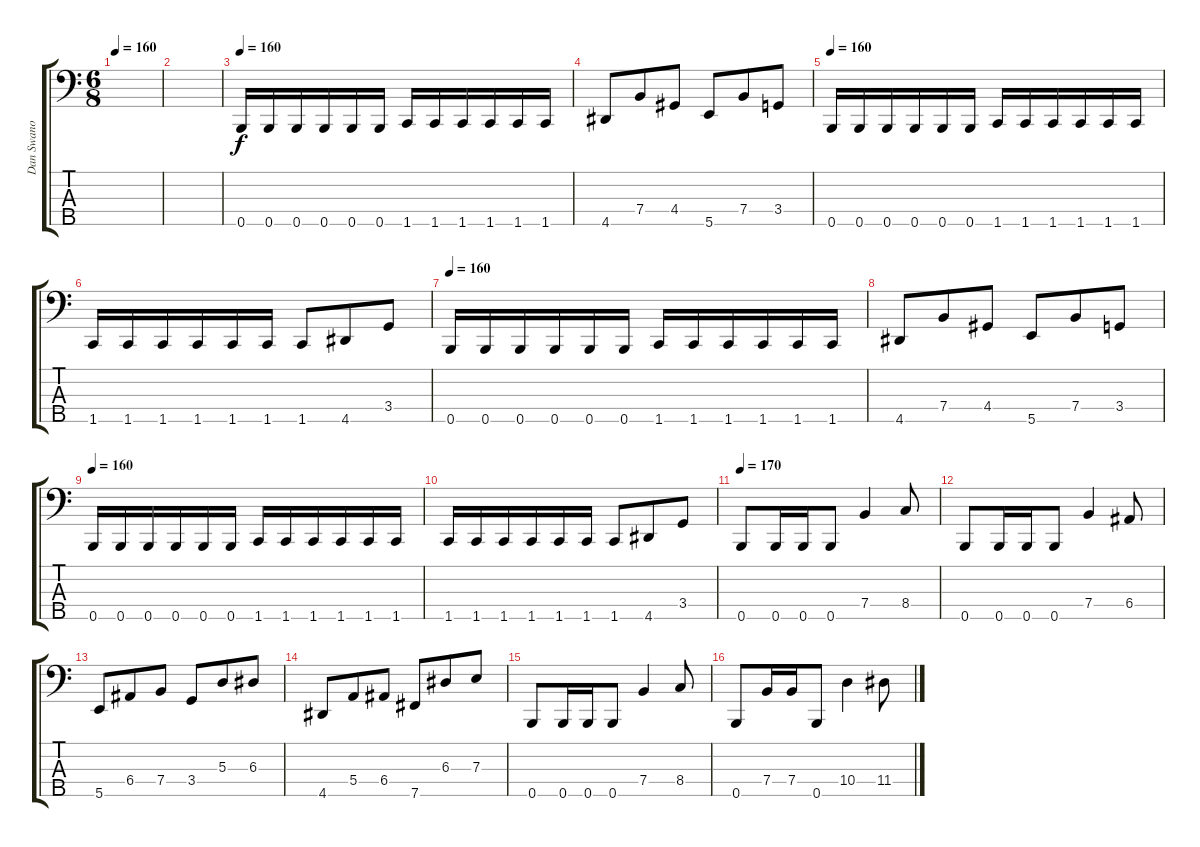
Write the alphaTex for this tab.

\track ("Dan Swano" "Dan Swano") {instrument electricbassfinger}
\staff {score tabs}
\tuning (G2 D2 A1 E1 B0) {hide}
\ts (6 8)
\tempo 160
\clef f4
\ks c
|
|
\tempo 160
0.5.16 0.5.16 0.5.16 0.5.16 0.5.16 0.5.16 1.5.16 1.5.16 1.5.16 1.5.16 1.5.16 1.5.16 |
4.5.8 7.4.8 4.4.8 5.5.8 7.4.8 3.4.8 |
\tempo 160
0.5.16 0.5.16 0.5.16 0.5.16 0.5.16 0.5.16 1.5.16 1.5.16 1.5.16 1.5.16 1.5.16 1.5.16 |
1.5.16 1.5.16 1.5.16 1.5.16 1.5.16 1.5.16 1.5.8 4.5.8 3.4.8 |
\tempo 160
0.5.16 0.5.16 0.5.16 0.5.16 0.5.16 0.5.16 1.5.16 1.5.16 1.5.16 1.5.16 1.5.16 1.5.16 |
4.5.8 7.4.8 4.4.8 5.5.8 7.4.8 3.4.8 |
\tempo 160
0.5.16 0.5.16 0.5.16 0.5.16 0.5.16 0.5.16 1.5.16 1.5.16 1.5.16 1.5.16 1.5.16 1.5.16 |
1.5.16 1.5.16 1.5.16 1.5.16 1.5.16 1.5.16 1.5.8 4.5.8 3.4.8 |
\tempo 170
0.5.8 0.5.16 0.5.16 0.5.8 7.4.4 8.4.8 |
0.5.8 0.5.16 0.5.16 0.5.8 7.4.4 6.4.8 |
5.5.8 6.4.8 7.4.8 3.4.8 5.3.8 6.3.8 |
4.5.8 5.4.8 6.4.8 7.5.8 6.3.8 7.3.8 |
0.5.8 0.5.16 0.5.16 0.5.8 7.4.4 8.4.8 |
0.5.8 7.4.16 7.4.16 0.5.8 10.4.4 11.4.8
